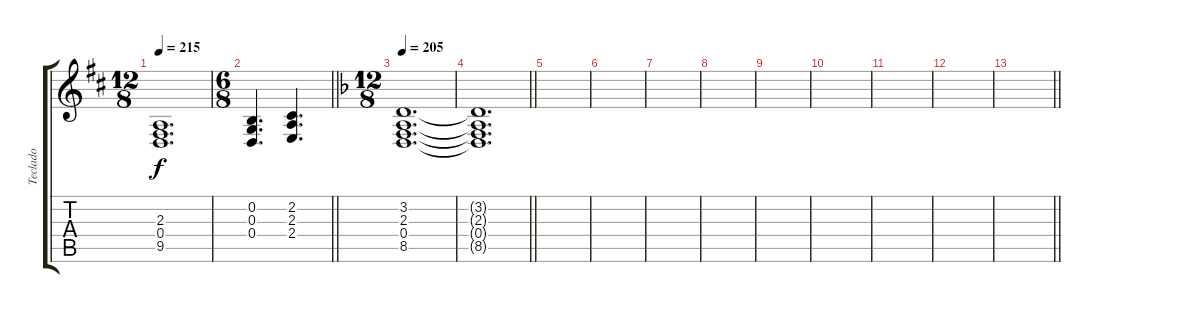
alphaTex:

\track ("Teclado" "Teclado") {instrument stringensemble1}
\staff {score tabs}
\tuning (E4 B3 G3 D3 A2 E2) {hide}
\ts (12 8)
\tempo 215
\clef g2
\ks d
(2.3 0.4 9.5).1{d dy f} |
\ts (6 8)
\barLineRight lightlight
(0.2 0.3 0.4).4{d} (2.2 2.3 2.4).4{d} |
\ts (12 8)
\tempo 205
\ks dminor
(3.2 2.3 0.4 8.5).1{d} |
\barLineRight lightlight
(3.2{t} 2.3{t} 0.4{t} 8.5{t}).1{d} |
|
|
|
|
|
|
|
|
\barLineRight lightlight
